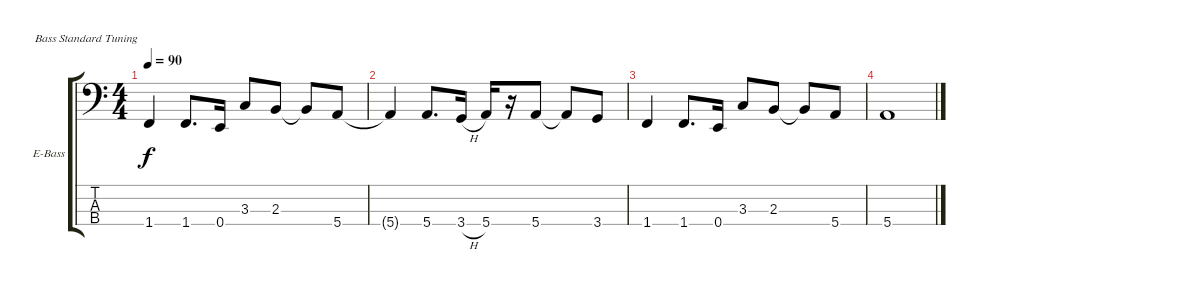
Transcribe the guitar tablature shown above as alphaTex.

\bracketExtendMode groupsimilarinstruments
\firstSystemTrackNameOrientation horizontal
\otherSystemsTrackNameOrientation horizontal
\track ("Andy Bell (Bass)" "E-Bass") {instrument electricbasspick}
\staff {score tabs}
\tuning (G2 D2 A1 E1)
\ts (4 4)
\tempo 90
\clef f4
\ks c
1.4.4{dy f} 1.4.8{d} 0.4.16 3.3.8 2.3.8 2.3{t}.8 5.4.8 |
5.4{t}.4 5.4.8{d} 3.4{h}.16 5.4.16 r.16 5.4.8 5.4{t}.8 3.4.8 |
1.4.4 1.4.8{d} 0.4.16 3.3.8 2.3.8 2.3{t}.8 5.4.8 |
5.4.1
